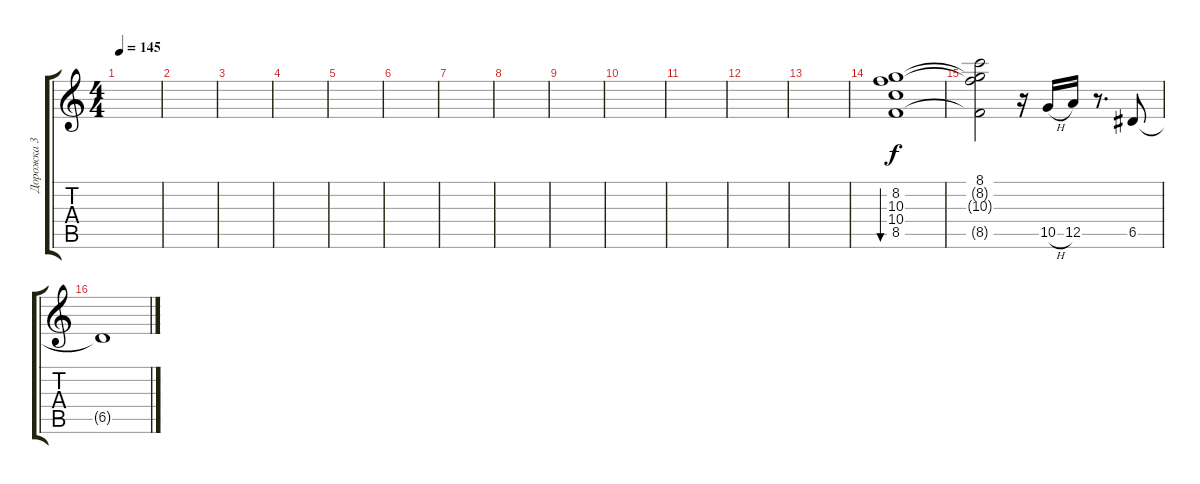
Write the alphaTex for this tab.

\track ("Дорожка 3" "Дорожка 3") {instrument overdrivenguitar}
\staff {score tabs}
\tuning (E4 B3 G3 D3 A2 E2) {hide}
\ts (4 4)
\tempo 145
\clef g2
\ks c
|
|
|
|
|
|
|
|
|
|
|
|
|
(8.2 10.3 10.4 8.5).1{bu 240} |
(8.1 8.2{t} 10.3{t} 8.5{t}).2 r.16 10.5{h}.16 12.5.16 r.8{d} 6.5.8 |
6.5{t}.1
